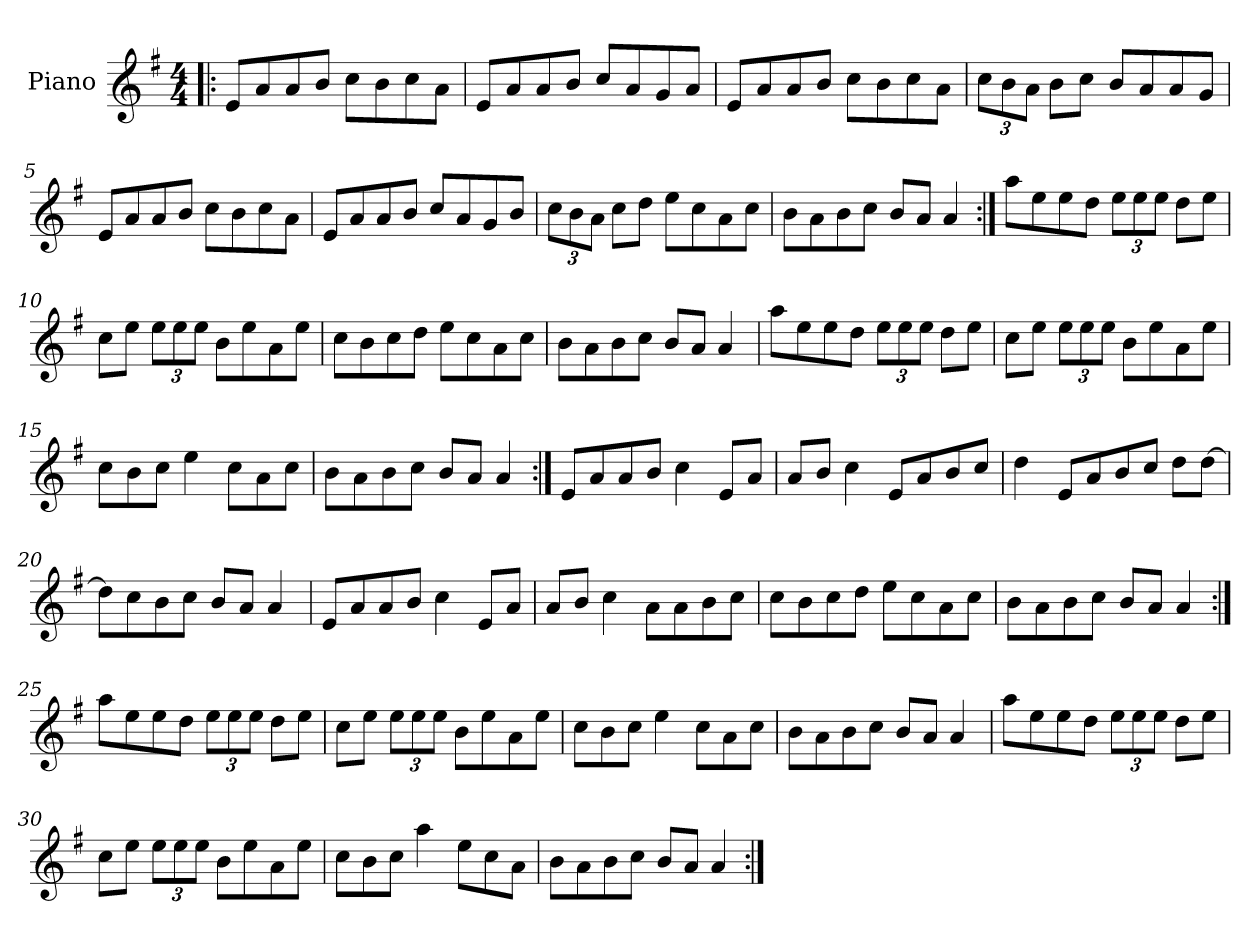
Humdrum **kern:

**kern
*part1
*staff1
*I"Piano
*I'Pno
*clefG2
*k[f#]
*A:dor
*M4/4
=1!|:
8e/L
8a/
8a/
8b/J
8cc\L
8b\
8cc\
8a\J
=2
8e/L
8a/
8a/
8b/J
8cc/L
8a/
8g/
8a/J
=3
8e/L
8a/
8a/
8b/J
8cc\L
8b\
8cc\
8a\J
=4
12cc\L
12b\
12a\J
8b\L
8cc\J
8b/L
8a/
8a/
8g/J
!!LO:LB:g=z
=5
8e/L
8a/
8a/
8b/J
8cc\L
8b\
8cc\
8a\J
=6
8e/L
8a/
8a/
8b/J
8cc/L
8a/
8g/
8b/J
=7
12cc\L
12b\
12a\J
8cc\L
8dd\J
8ee\L
8cc\
8a\
8cc\J
=8
8b\L
8a\
8b\
8cc\J
8b/L
8a/J
4a/
!!LO:LB:g=z
=9:|!
8aa\L
8ee\
8ee\
8dd\J
12ee\L
12ee\
12ee\J
8dd\L
8ee\J
=10
8cc\L
8ee\J
12ee\L
12ee\
12ee\J
8b\L
8ee\
8a\
8ee\J
=11
8cc\L
8b\
8cc\
8dd\J
8ee\L
8cc\
8a\
8cc\J
=12
8b\L
8a\
8b\
8cc\J
8b/L
8a/J
4a/
!!LO:LB:g=z
=13
8aa\L
8ee\
8ee\
8dd\J
12ee\L
12ee\
12ee\J
8dd\L
8ee\J
=14
8cc\L
8ee\J
12ee\L
12ee\
12ee\J
8b\L
8ee\
8a\
8ee\J
=15
8cc\L
8b\
8cc\J
4ee\
8cc\L
8a\
8cc\J
=16
8b\L
8a\
8b\
8cc\J
8b/L
8a/J
4a/
!!LO:LB:g=z
=17:|!
8e/L
8a/
8a/
8b/J
4cc\
8e/L
8a/J
=18
8a/L
8b/J
4cc\
8e/L
8a/
8b/
8cc/J
=19
4dd\
8e/L
8a/
8b/
8cc/J
8dd\L
[8dd\J
=20
8dd\L]
8cc\
8b\
8cc\J
8b/L
8a/J
4a/
=21
8e/L
8a/
8a/
8b/J
4cc\
8e/L
8a/J
!!LO:LB:g=z
=22
8a/L
8b/J
4cc\
8a\L
8a\
8b\
8cc\J
=23
8cc\L
8b\
8cc\
8dd\J
8ee\L
8cc\
8a\
8cc\J
=24
8b\L
8a\
8b\
8cc\J
8b/L
8a/J
4a/
=25:|!
8aa\L
8ee\
8ee\
8dd\J
12ee\L
12ee\
12ee\J
8dd\L
8ee\J
!!LO:LB:g=z
=26
8cc\L
8ee\J
12ee\L
12ee\
12ee\J
8b\L
8ee\
8a\
8ee\J
=27
8cc\L
8b\
8cc\J
4ee\
8cc\L
8a\
8cc\J
=28
8b\L
8a\
8b\
8cc\J
8b/L
8a/J
4a/
=29
8aa\L
8ee\
8ee\
8dd\J
12ee\L
12ee\
12ee\J
8dd\L
8ee\J
!!LO:LB:g=z
=30
8cc\L
8ee\J
12ee\L
12ee\
12ee\J
8b\L
8ee\
8a\
8ee\J
=31
8cc\L
8b\
8cc\J
4aa\
8ee\L
8cc\
8a\J
=32
8b\L
8a\
8b\
8cc\J
8b/L
8a/J
4a/
=:|!
*-
